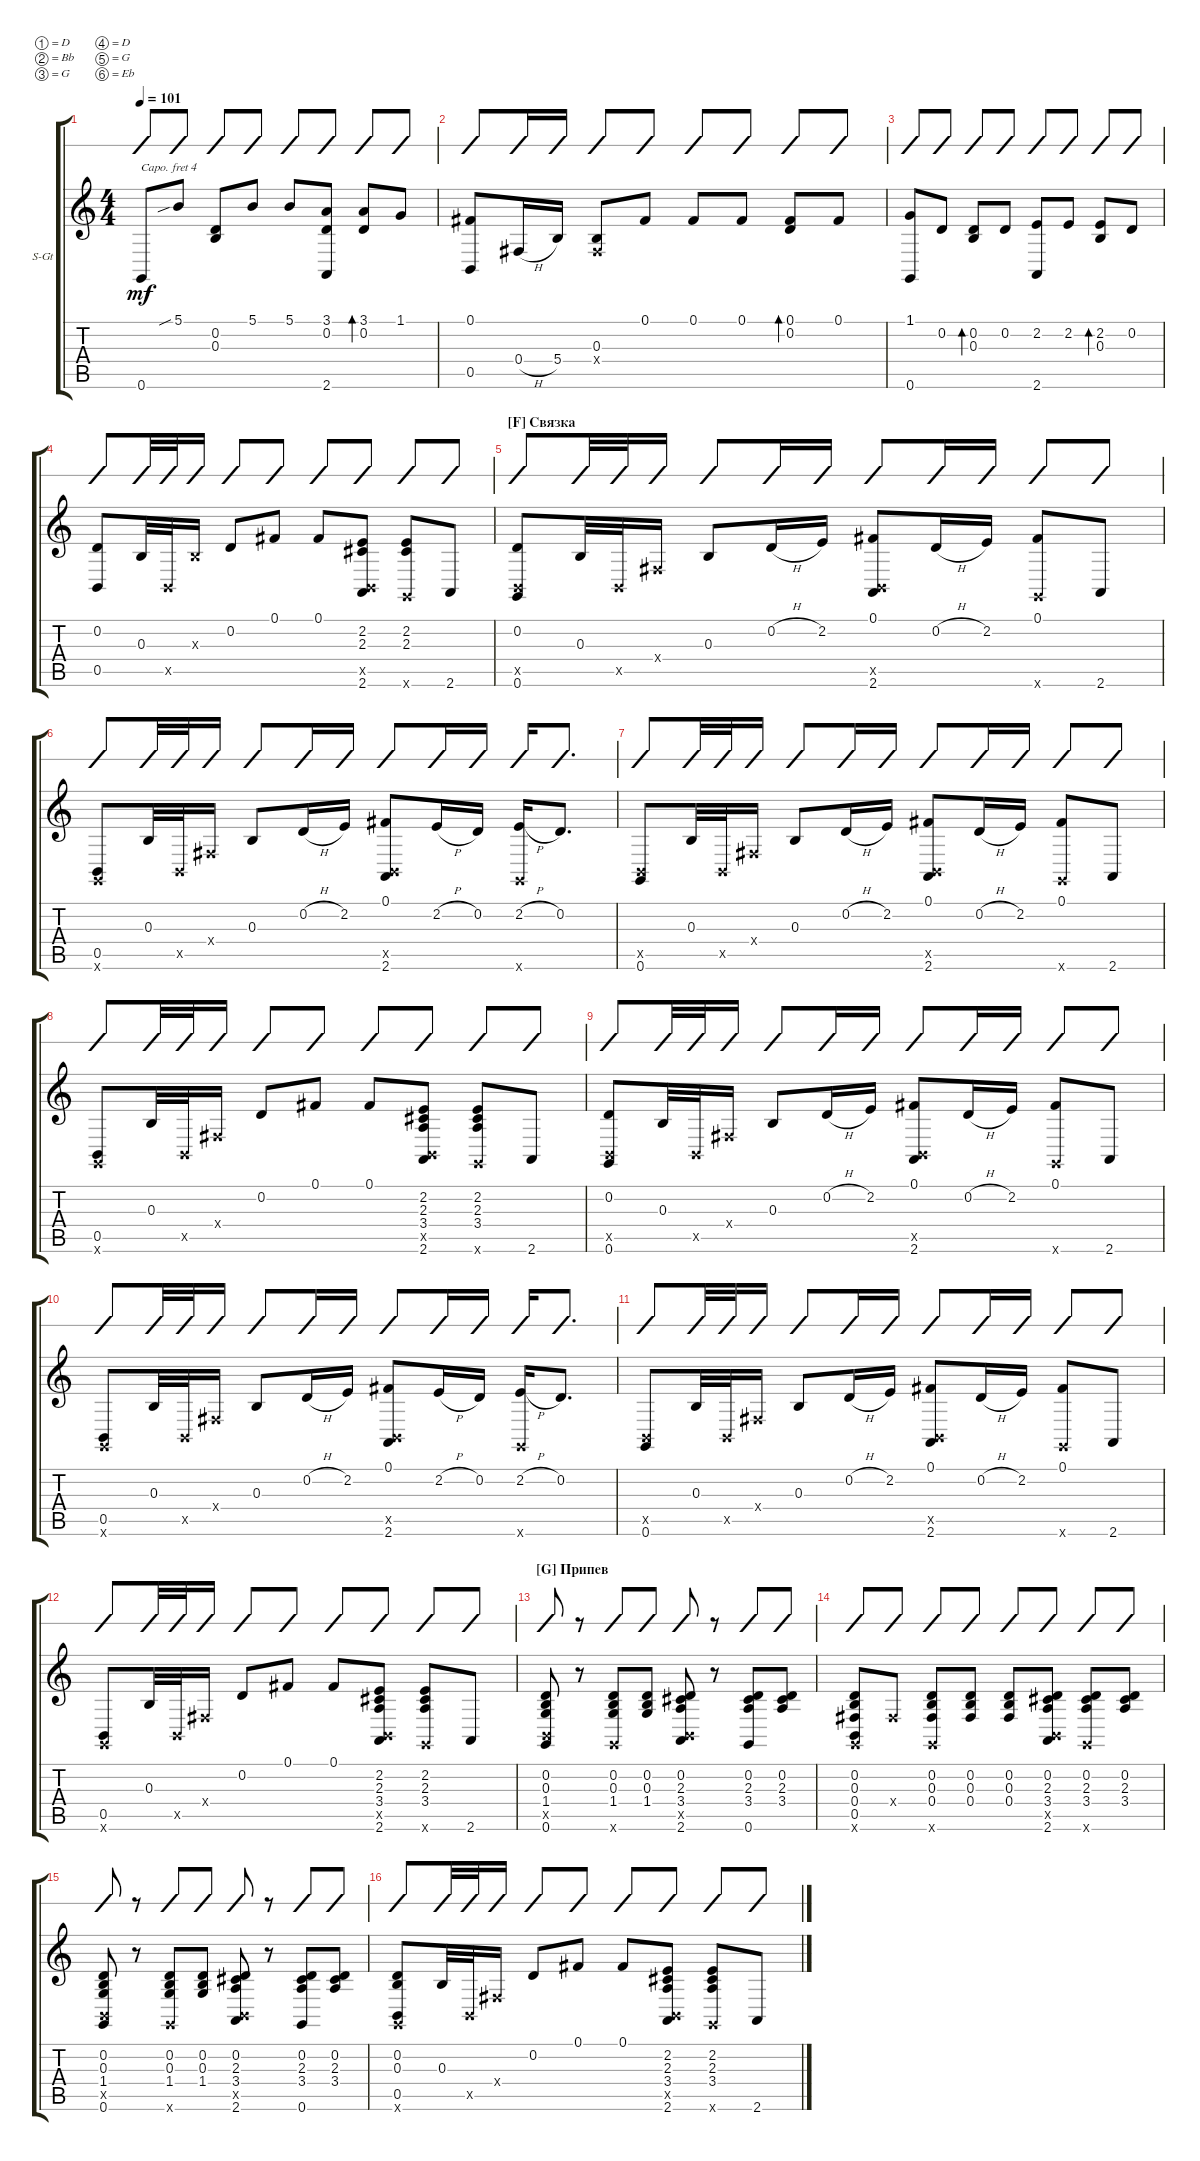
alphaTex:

\defaultSystemsLayout 4
\bracketExtendMode groupsimilarinstruments
\firstSystemTrackNameOrientation horizontal
\otherSystemsTrackNameOrientation horizontal
\track ("Steel Guitar" "S-Gt") {instrument acousticguitarsteel}
\staff {score tabs slash}
\capo 4
\tuning (D4 Bb3 G3 D3 G2 Eb2)
\displaytranspose 0
\ts (4 4)
\tempo 101
\clef g2
\ks c
0.6.8{dy mf} 5.1{sib}.8 (0.3 0.2).8 5.1.8 5.1.8 (3.1 0.2 2.6).8 (3.1 0.2).8{bd 35} 1.1.8 |
(0.1 0.5).8 0.4{h}.16 5.4.16 (0.4{x} 0.3).8 0.1.8 0.1.8 0.1.8 (0.1 0.2).8{bd 34} 0.1.8 |
(1.1 0.6).8 0.2.8 (0.2 0.3).8{bd 36} 0.2.8 (2.2 2.6).8 2.2.8 (2.2 0.3).8{bd 33} 0.2.8 |
(0.2 0.5).8 0.3.32 0.5{x}.32 0.3{x}.16 0.2.8 0.1.8 0.1.8 (2.2 2.3 2.6 0.5{x}).8 (2.2 2.3 0.6{x}).8 2.6.8 |
\section ("F" "Связка")
(0.2 0.5{x} 0.6).8 0.3.32 0.5{x}.32 0.4{x}.16 0.3.8 0.2{h}.16 2.2.16 (0.1 2.6 0.5{x}).8 0.2{h}.16 2.2.16 (0.1 0.6{x}).8 2.6.8 |
(0.6{x} 0.5).8 0.3.32 0.5{x}.32 0.4{x}.16 0.3.8 0.2{h}.16 2.2.16 (0.1 2.6 0.5{x}).8 2.2{h}.16 0.2.16 (2.2{h} 0.6{x}).16 0.2.8{d} |
(0.5{x} 0.6).8 0.3.32 0.5{x}.32 0.4{x}.16 0.3.8 0.2{h}.16 2.2.16 (0.1 2.6 0.5{x}).8 0.2{h}.16 2.2.16 (0.1 0.6{x}).8 2.6.8 |
(0.6{x} 0.5).8 0.3.32 0.5{x}.32 0.4{x}.16 0.2.8 0.1.8 0.1.8 (2.2 2.3 3.4 2.6 0.5{x}).8 (3.4 2.3 2.2 0.6{x}).8 2.6.8 |
(0.2 0.5{x} 0.6).8 0.3.32 0.5{x}.32 0.4{x}.16 0.3.8 0.2{h}.16 2.2.16 (0.1 2.6 0.5{x}).8 0.2{h}.16 2.2.16 (0.1 0.6{x}).8 2.6.8 |
(0.6{x} 0.5).8 0.3.32 0.5{x}.32 0.4{x}.16 0.3.8 0.2{h}.16 2.2.16 (0.1 2.6 0.5{x}).8 2.2{h}.16 0.2.16 (2.2{h} 0.6{x}).16 0.2.8{d} |
(0.5{x} 0.6).8 0.3.32 0.5{x}.32 0.4{x}.16 0.3.8 0.2{h}.16 2.2.16 (0.1 2.6 0.5{x}).8 0.2{h}.16 2.2.16 (0.1 0.6{x}).8 2.6.8 |
(0.6{x} 0.5).8 0.3.32 0.5{x}.32 0.4{x}.16 0.2.8 0.1.8 0.1.8 (2.2 2.3 3.4 2.6 0.5{x}).8 (3.4 2.3 2.2 0.6{x}).8 2.6.8 |
\section ("G" "Припев")
(0.2 0.3 1.4 0.6 0.5{x}).8 r.8 (0.2 0.3 1.4 0.6{x}).8 (0.2 0.3 1.4).8 (0.2 2.3 3.4 2.6 0.5{x}).8 r.8 (0.2 2.3 3.4 0.6).8 (0.2 2.3 3.4).8 |
(0.2 0.3 0.4 0.5 0.6{x}).8 0.4{x}.8 (0.2 0.3 0.4 0.6{x}).8 (0.2 0.3 0.4).8 (0.4 0.3 0.2).8 (0.2 2.3 3.4 0.5{x} 2.6).8 (0.2 2.3 3.4 0.6{x}).8 (0.2 2.3 3.4).8 |
(0.2 0.3 1.4 0.6 0.5{x}).8 r.8 (0.2 0.3 1.4 0.6{x}).8 (0.2 0.3 1.4).8 (0.2 2.3 3.4 2.6 0.5{x}).8 r.8 (0.2 2.3 3.4 0.6).8 (0.2 2.3 3.4).8 |
(0.6{x} 0.5 0.3 0.2).8 0.3.32 0.5{x}.32 0.4{x}.16 0.2.8 0.1.8 0.1.8 (2.2 2.3 3.4 0.5{x} 2.6).8 (2.2 2.3 3.4 0.6{x}).8 2.6.8
